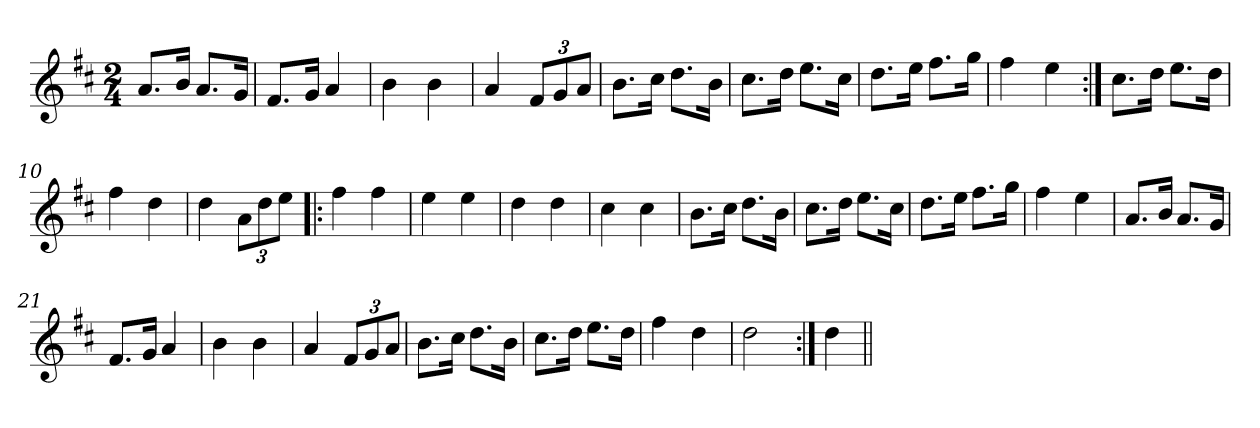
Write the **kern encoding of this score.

**kern
*part1
*staff1
*clefG2
*k[f#c#]
*D:
*M2/4
=1
8.a/L
16b/Jk
8.a/L
16g/Jk
=2
8.f#/L
16g/Jk
4a/
=3
4b\
4b\
=4
4a/
*Xbrackettup
12f#/L
12g/
12a/J
=5
8.b\L
16cc#\Jk
8.dd\L
16b\Jk
=6
8.cc#\L
16dd\Jk
8.ee\L
16cc#\Jk
=7
8.dd\L
16ee\Jk
8.ff#\L
16gg\Jk
=8
4ff#\
4ee\
=9:|!
8.cc#\L
16dd\Jk
8.ee\L
16dd\Jk
=10
4ff#\
4dd\
=11
4dd\
12a\L
12dd\
12ee\J
!!LO:LB:g=z
=12!|:
4ff#\
4ff#\
=13
4ee\
4ee\
=14
4dd\
4dd\
=15
4cc#\
4cc#\
=16
8.b\L
16cc#\Jk
8.dd\L
16b\Jk
=17
8.cc#\L
16dd\Jk
8.ee\L
16cc#\Jk
=18
8.dd\L
16ee\Jk
8.ff#\L
16gg\Jk
=19
4ff#\
4ee\
=20
8.a/L
16b/Jk
8.a/L
16g/Jk
=21
8.f#/L
16g/Jk
4a/
=22
4b\
4b\
=23
4a/
12f#/L
12g/
12a/J
!!LO:LB:g=z
=24
8.b\L
16cc#\Jk
8.dd\L
16b\Jk
=25
8.cc#\L
16dd\Jk
8.ee\L
16dd\Jk
=26
4ff#\
4dd\
=27
2dd\
=28:|!
4dd\
=||
*-
